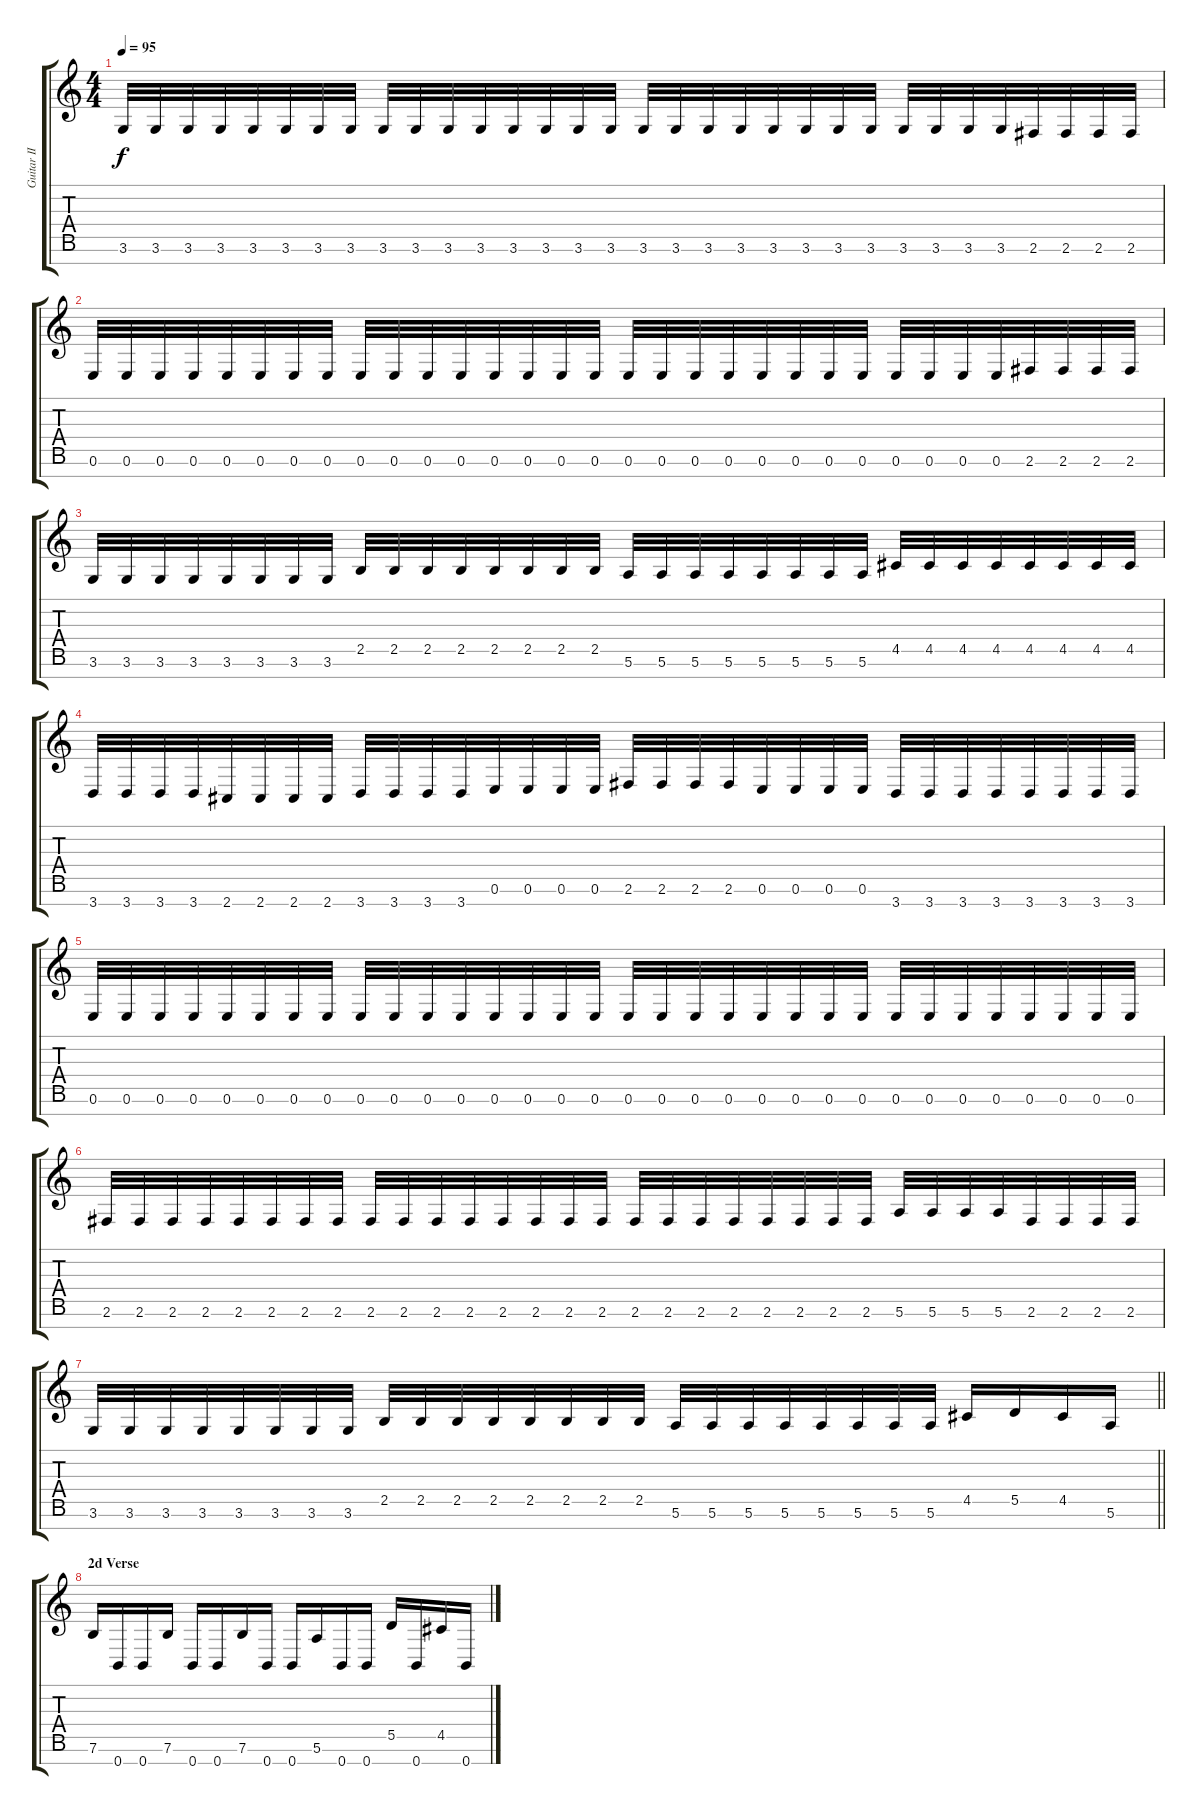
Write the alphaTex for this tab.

\track ("Guitar II" "Guitar II") {instrument distortionguitar}
\staff {score tabs}
\tuning (E4 B3 G3 D3 A2 E2 B1) {hide}
\ts (4 4)
\tempo 95
\clef g2
\ks c
3.6.32{dy f} 3.6.32 3.6.32 3.6.32 3.6.32 3.6.32 3.6.32 3.6.32 3.6.32 3.6.32 3.6.32 3.6.32 3.6.32 3.6.32 3.6.32 3.6.32 3.6.32 3.6.32 3.6.32 3.6.32 3.6.32 3.6.32 3.6.32 3.6.32 3.6.32 3.6.32 3.6.32 3.6.32 2.6.32 2.6.32 2.6.32 2.6.32 |
0.6.32 0.6.32 0.6.32 0.6.32 0.6.32 0.6.32 0.6.32 0.6.32 0.6.32 0.6.32 0.6.32 0.6.32 0.6.32 0.6.32 0.6.32 0.6.32 0.6.32 0.6.32 0.6.32 0.6.32 0.6.32 0.6.32 0.6.32 0.6.32 0.6.32 0.6.32 0.6.32 0.6.32 2.6.32 2.6.32 2.6.32 2.6.32 |
3.6.32 3.6.32 3.6.32 3.6.32 3.6.32 3.6.32 3.6.32 3.6.32 2.5.32 2.5.32 2.5.32 2.5.32 2.5.32 2.5.32 2.5.32 2.5.32 5.6.32 5.6.32 5.6.32 5.6.32 5.6.32 5.6.32 5.6.32 5.6.32 4.5.32 4.5.32 4.5.32 4.5.32 4.5.32 4.5.32 4.5.32 4.5.32 |
3.7.32 3.7.32 3.7.32 3.7.32 2.7.32 2.7.32 2.7.32 2.7.32 3.7.32 3.7.32 3.7.32 3.7.32 0.6.32 0.6.32 0.6.32 0.6.32 2.6.32 2.6.32 2.6.32 2.6.32 0.6.32 0.6.32 0.6.32 0.6.32 3.7.32 3.7.32 3.7.32 3.7.32 3.7.32 3.7.32 3.7.32 3.7.32 |
0.6.32 0.6.32 0.6.32 0.6.32 0.6.32 0.6.32 0.6.32 0.6.32 0.6.32 0.6.32 0.6.32 0.6.32 0.6.32 0.6.32 0.6.32 0.6.32 0.6.32 0.6.32 0.6.32 0.6.32 0.6.32 0.6.32 0.6.32 0.6.32 0.6.32 0.6.32 0.6.32 0.6.32 0.6.32 0.6.32 0.6.32 0.6.32 |
2.6.32 2.6.32 2.6.32 2.6.32 2.6.32 2.6.32 2.6.32 2.6.32 2.6.32 2.6.32 2.6.32 2.6.32 2.6.32 2.6.32 2.6.32 2.6.32 2.6.32 2.6.32 2.6.32 2.6.32 2.6.32 2.6.32 2.6.32 2.6.32 5.6.32 5.6.32 5.6.32 5.6.32 2.6.32 2.6.32 2.6.32 2.6.32 |
\barLineRight lightlight
3.6.32 3.6.32 3.6.32 3.6.32 3.6.32 3.6.32 3.6.32 3.6.32 2.5.32 2.5.32 2.5.32 2.5.32 2.5.32 2.5.32 2.5.32 2.5.32 5.6.32 5.6.32 5.6.32 5.6.32 5.6.32 5.6.32 5.6.32 5.6.32 4.5.16 5.5.16 4.5.16 5.6.16 |
\section ("" "2d Verse")
7.6.16 0.7.16 0.7.16 7.6.16 0.7.16 0.7.16 7.6.16 0.7.16 0.7.16 5.6.16 0.7.16 0.7.16 5.5.16 0.7.16 4.5.16 0.7.16
